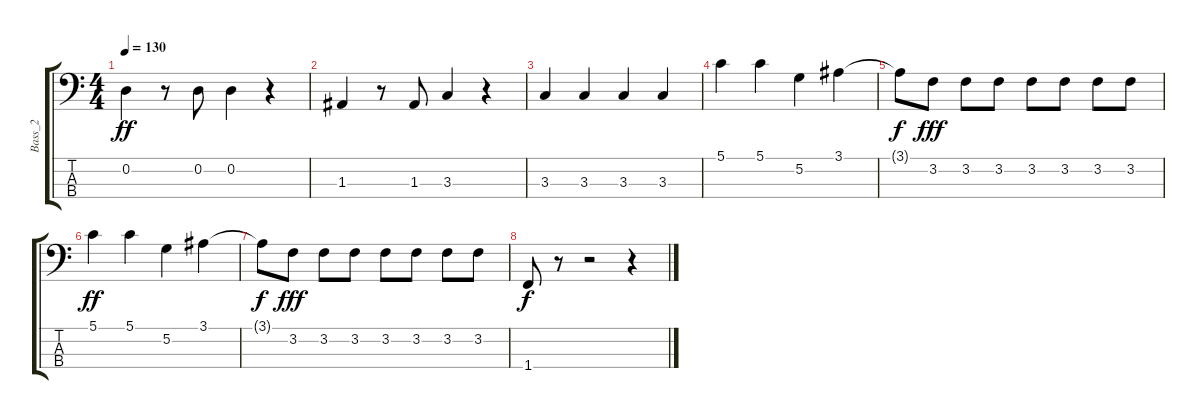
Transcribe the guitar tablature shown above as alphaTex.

\track ("Bass_2" "Bass_2") {instrument electricguitarmuted}
\staff {score tabs}
\tuning (G2 D2 A1 E1) {hide}
\ts (4 4)
\tempo 130
\clef f4
\ks c
0.2.4{dy ff} r.8 0.2.8 0.2.4 r.4 |
1.3.4 r.8 1.3.8 3.3.4 r.4 |
3.3.4 3.3.4 3.3.4 3.3.4 |
5.1.4 5.1.4 5.2.4 3.1.4 |
3.1{t}.8{dy f} 3.2.8{dy fff} 3.2.8 3.2.8 3.2.8 3.2.8 3.2.8 3.2.8 |
5.1.4{dy ff} 5.1.4 5.2.4 3.1.4 |
3.1{t}.8{dy f} 3.2.8{dy fff} 3.2.8 3.2.8 3.2.8 3.2.8 3.2.8 3.2.8 |
1.4.8{dy f} r.8 r.2 r.4
